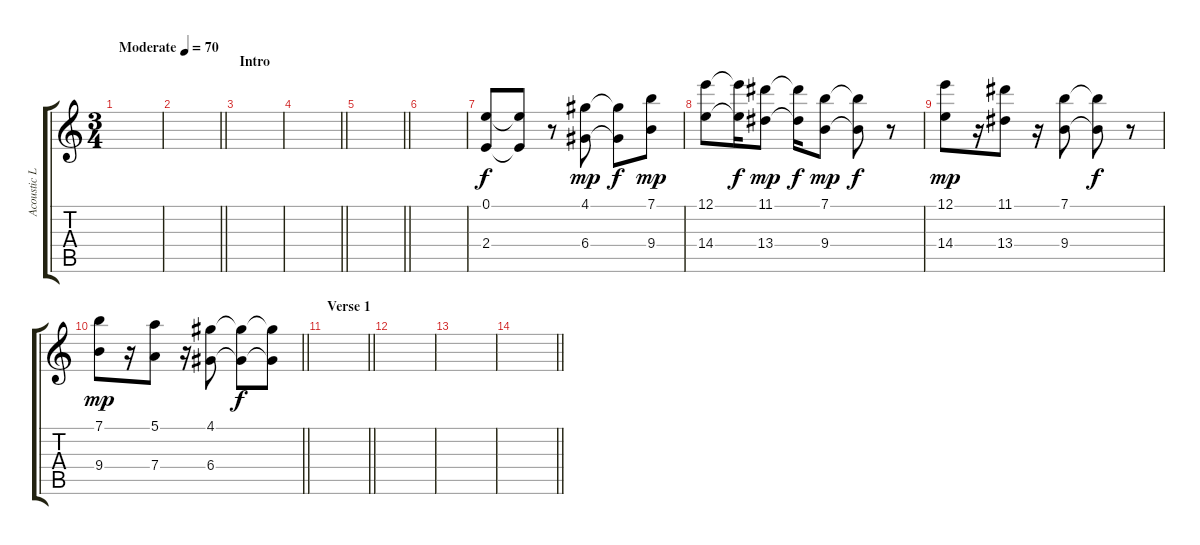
\track ("Acoustic Lead" "Acoustic L") {instrument acousticguitarsteel}
\staff {score tabs}
\tuning (E4 B3 G3 D3 A2 E2) {hide}
\ts (3 4)
\tempo (70 "Moderate")
\clef g2
\ks c
|
\barLineRight lightlight
|
\section ("" "Intro")
|
\barLineRight lightlight
|
\barLineRight lightlight
|
|
(0.1 2.4).8 (0.1{t} 2.4{t}).8{dy f} r.8 (4.1 6.4).8{dy mp} (4.1{t} 6.4{t}).8{dy f} (7.1 9.4).8{dy mp} |
(12.1 14.4).8 (12.1{t} 14.4{t}).16{dy f} (11.1 13.4).8{dy mp} (11.1{t} 13.4{t}).16{dy f} (7.1 9.4).8{dy mp} (7.1{t} 9.4{t}).8{dy f} r.8 |
(12.1 14.4).8{dy mp} r.16 (11.1 13.4).8 r.16 (7.1 9.4).8 (7.1{t} 9.4{t}).8{dy f} r.8 |
\barLineRight lightlight
(7.1 9.4).8{dy mp} r.16 (5.1 7.4).8 r.16 (4.1 6.4).8 (4.1{t} 6.4{t}).8{dy f} (4.1{t} 6.4{t}).8 |
\section ("" "Verse 1")
\barLineRight lightlight
|
|
|
\barLineRight lightlight
